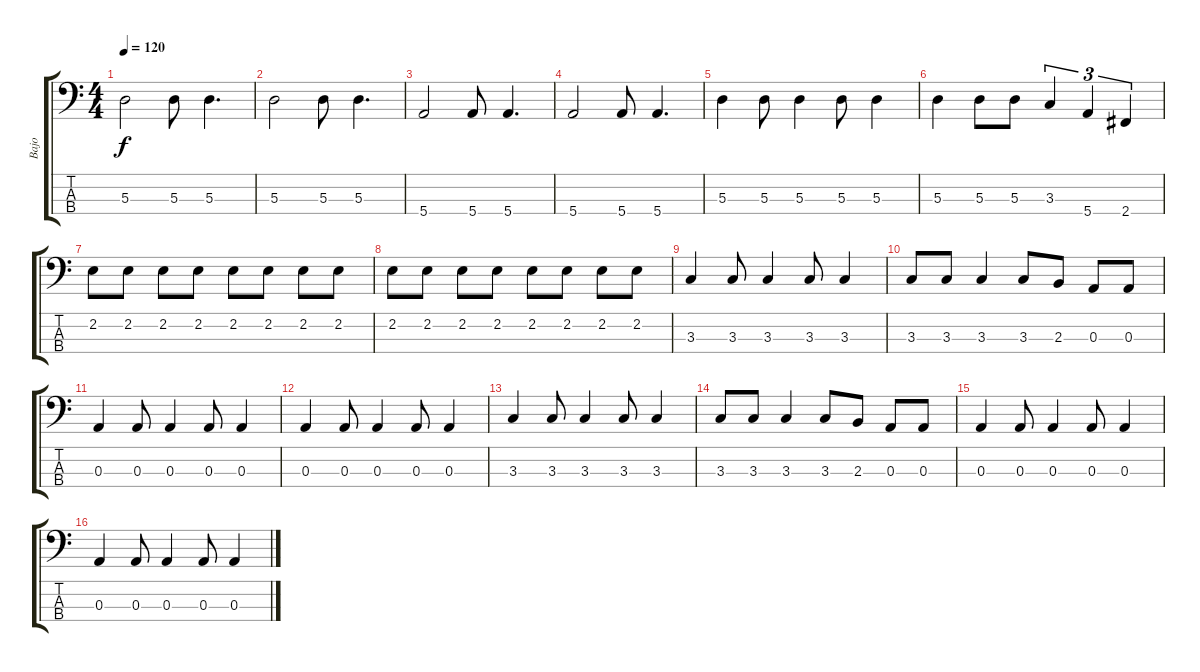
\track ("Bajo" "Bajo") {instrument electricbassfinger}
\staff {score tabs}
\tuning (G2 D2 A1 E1) {hide}
\ts (4 4)
\tempo 120
\clef f4
\ks c
5.3.2{dy f} 5.3.8 5.3.4{d} |
5.3.2 5.3.8 5.3.4{d} |
5.4.2 5.4.8 5.4.4{d} |
5.4.2 5.4.8 5.4.4{d} |
5.3.4 5.3.8 5.3.4 5.3.8 5.3.4 |
5.3.4 5.3.8 5.3.8 3.3.4{tu (3 2)} 5.4.4{tu (3 2)} 2.4.4{tu (3 2)} |
2.2.8 2.2.8 2.2.8 2.2.8 2.2.8 2.2.8 2.2.8 2.2.8 |
2.2.8 2.2.8 2.2.8 2.2.8 2.2.8 2.2.8 2.2.8 2.2.8 |
3.3.4 3.3.8 3.3.4 3.3.8 3.3.4 |
3.3.8 3.3.8 3.3.4 3.3.8 2.3.8 0.3.8 0.3.8 |
0.3.4 0.3.8 0.3.4 0.3.8 0.3.4 |
0.3.4 0.3.8 0.3.4 0.3.8 0.3.4 |
3.3.4 3.3.8 3.3.4 3.3.8 3.3.4 |
3.3.8 3.3.8 3.3.4 3.3.8 2.3.8 0.3.8 0.3.8 |
0.3.4 0.3.8 0.3.4 0.3.8 0.3.4 |
0.3.4 0.3.8 0.3.4 0.3.8 0.3.4
